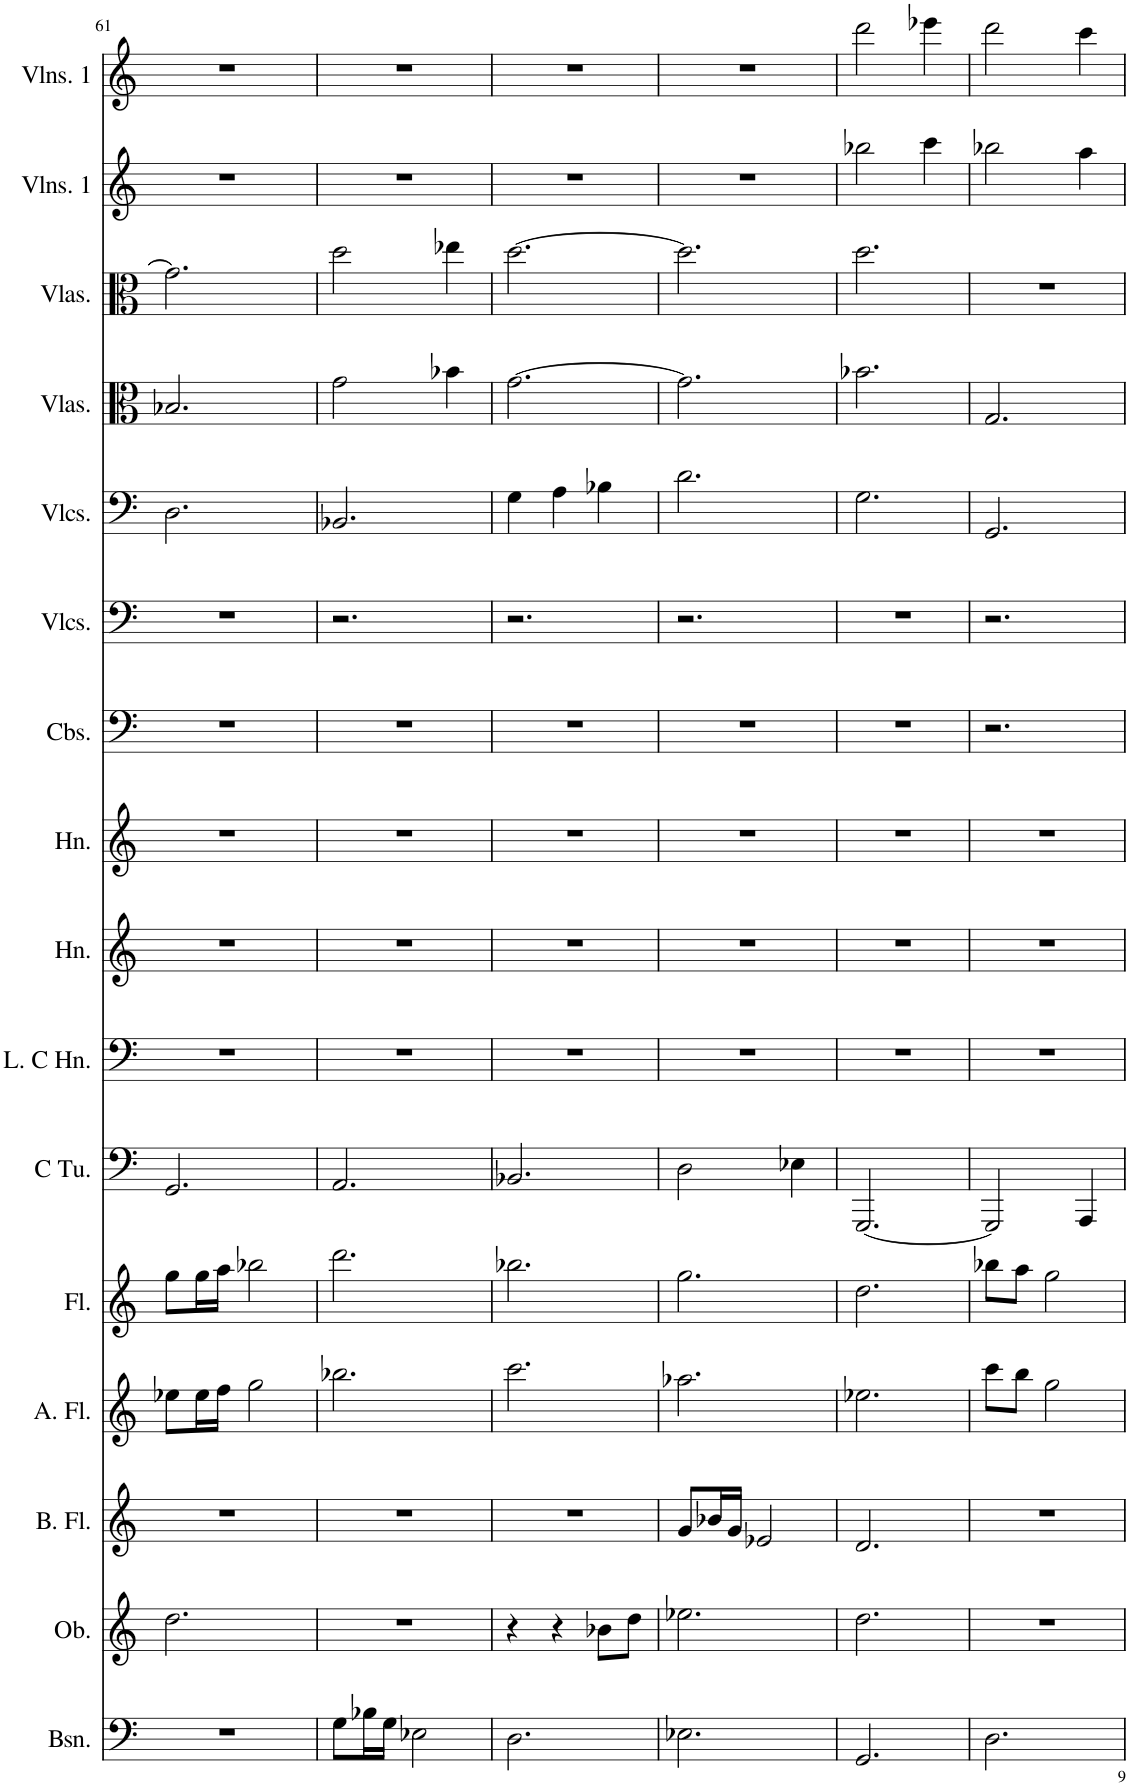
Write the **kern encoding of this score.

**kern	**kern	**kern	**kern	**kern	**kern	**kern	**kern	**kern	**kern	**kern	**kern	**kern	**kern	**kern	**kern
*part16	*part15	*part14	*part13	*part12	*part11	*part10	*part9	*part8	*part7	*part6	*part5	*part4	*part3	*part2	*part1
*staff16	*staff15	*staff14	*staff13	*staff12	*staff11	*staff10	*staff9	*staff8	*staff7	*staff6	*staff5	*staff4	*staff3	*staff2	*staff1
*I"Basson	*I"Oboe	*I"Bass Flute	*I"Alto Flute	*I"Flute	*I"C Tuba	*I"Low C Horn	*I"Horn	*I"Horn	*I"Contrabasses	*I"Violoncellos	*I"Violoncellos	*I"Violas	*I"Violas	*I"Violins 1	*I"Violins 1
*I'Bsn.	*I'Ob.	*I'B. Fl.	*I'A. Fl.	*I'Fl.	*I'C Tu.	*I'L. C Hn.	*I'Hn.	*I'Hn.	*I'Cbs.	*I'Vlcs.	*I'Vlcs.	*I'Vlas.	*I'Vlas.	*I'Vlns. 1	*I'Vlns. 1
!!LO:PB:g=z
*clefF4	*clefG2	*clefG2	*clefG2	*clefG2	*clefF4	*clefF4	*clefG2	*clefG2	*clefF4	*clefF4	*clefF4	*clefC3	*clefC3	*clefG2	*clefG2
*	*	*Trd7c12	*Trd3c5	*	*	*Trd4c7	*Trd4c7	*Trd4c7	*Trd7c12	*	*	*	*	*	*
*k[]	*k[]	*k[]	*k[]	*k[]	*k[]	*k[]	*k[]	*k[]	*k[]	*k[]	*k[]	*k[]	*k[]	*k[]	*k[]
*M3/4	*M3/4	*M3/4	*M3/4	*M3/4	*M3/4	*M3/4	*M3/4	*M3/4	*M3/4	*M3/4	*M3/4	*M3/4	*M3/4	*M3/4	*M3/4
=61	=61	=61	=61	=61	=61	=61	=61	=61	=61	=61	=61	=61	=61	=61	=61
2.r	2.dd\	2.r	8ee-X\L	8gg\L	2.GG/	2.r	2.r	2.r	2.r	2.r	2.D\	2.B-X/	2.g\]	2.r	2.r
.	.	.	16ee-\L	16gg\L	.	.	.	.	.	.	.	.	.	.	.
.	.	.	16ff\JJ	16aa\JJ	.	.	.	.	.	.	.	.	.	.	.
.	.	.	2gg\	2bb-X\	.	.	.	.	.	.	.	.	.	.	.
=62	=62	=62	=62	=62	=62	=62	=62	=62	=62	=62	=62	=62	=62	=62	=62
8G\L	2.r	2.r	2.bb-X\	2.ddd\	2.AA/	2.r	2.r	2.r	2.r	2.r	2.BB-X/	2g\	2dd\	2.r	2.r
16B-X\L	.	.	.	.	.	.	.	.	.	.	.	.	.	.	.
16G\JJ	.	.	.	.	.	.	.	.	.	.	.	.	.	.	.
2E-X\	.	.	.	.	.	.	.	.	.	.	.	.	.	.	.
.	.	.	.	.	.	.	.	.	.	.	.	4b-X\	4ee-X\	.	.
=63	=63	=63	=63	=63	=63	=63	=63	=63	=63	=63	=63	=63	=63	=63	=63
2.D\	4r	2.r	2.ccc\	2.bb-X\	2.BB-X/	2.r	2.r	2.r	2.r	2.r	4G\	[2.g\	[2.dd\	2.r	2.r
.	4r	.	.	.	.	.	.	.	.	.	4A\	.	.	.	.
.	8b-X\L	.	.	.	.	.	.	.	.	.	4B-X\	.	.	.	.
.	8dd\J	.	.	.	.	.	.	.	.	.	.	.	.	.	.
=64	=64	=64	=64	=64	=64	=64	=64	=64	=64	=64	=64	=64	=64	=64	=64
2.E-X\	2.ee-X\	8g/L	2.aa-X\	2.gg\	2D\	2.r	2.r	2.r	2.r	2.r	2.d\	2.g\]	2.dd\]	2.r	2.r
.	.	16b-X/L	.	.	.	.	.	.	.	.	.	.	.	.	.
.	.	16g/JJ	.	.	.	.	.	.	.	.	.	.	.	.	.
.	.	2e-X/	.	.	.	.	.	.	.	.	.	.	.	.	.
.	.	.	.	.	4E-X\	.	.	.	.	.	.	.	.	.	.
=65	=65	=65	=65	=65	=65	=65	=65	=65	=65	=65	=65	=65	=65	=65	=65
2.GG/	2.dd\	2.d/	2.ee-X\	2.dd\	[2.GGG/	2.r	2.r	2.r	2.r	2.r	2.G\	2.b-X\	2.dd\	2bb-X\	2ddd\
.	.	.	.	.	.	.	.	.	.	.	.	.	.	4ccc\	4eee-X\
=66	=66	=66	=66	=66	=66	=66	=66	=66	=66	=66	=66	=66	=66	=66	=66
2.D\	2.r	2.r	8ccc\L	8bb-X\L	2GGG/]	2.r	2.r	2.r	2.r	2.r	2.GG/	2.G/	2.r	2bb-X\	2ddd\
.	.	.	8bb\J	8aa\J	.	.	.	.	.	.	.	.	.	.	.
.	.	.	2gg\	2gg\	.	.	.	.	.	.	.	.	.	.	.
.	.	.	.	.	4AAA/	.	.	.	.	.	.	.	.	4aa\	4ccc\
=	=	=	=	=	=	=	=	=	=	=	=	=	=	=	=
*-	*-	*-	*-	*-	*-	*-	*-	*-	*-	*-	*-	*-	*-	*-	*-
